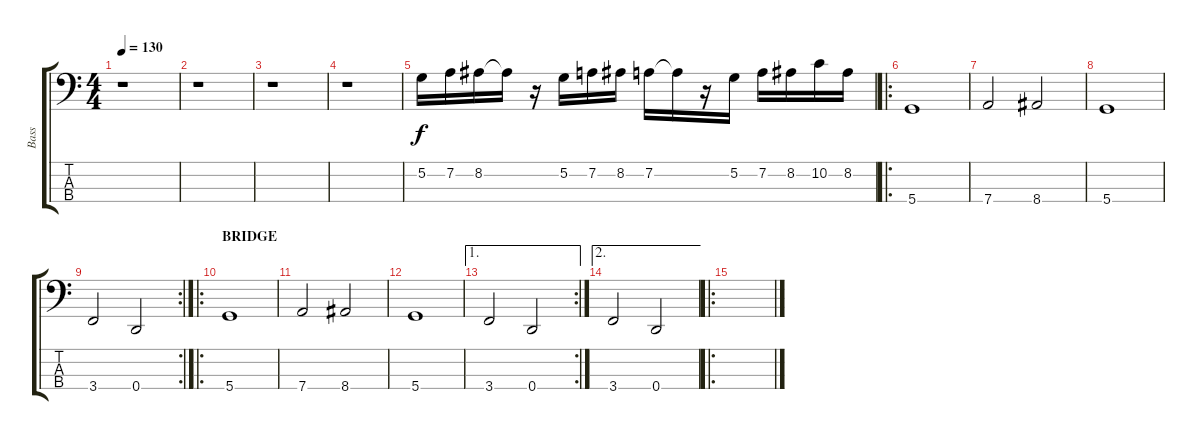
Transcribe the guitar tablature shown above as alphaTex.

\track ("Bass" "Bass") {instrument electricbasspick}
\staff {score tabs}
\tuning (G2 D2 A1 D1) {hide}
\ts (4 4)
\tempo 130
\clef f4
\ks c
r.1{dy ppp} |
r.1 |
r.1 |
r.1 |
5.2.16{dy f} 7.2.16 8.2.16 8.2{t}.16 r.16 5.2.16 7.2.16 8.2.16 7.2.16 7.2{t}.16 r.16 5.2.16 7.2.16 8.2.16 10.2.16 8.2.16 |
\ro
5.4.1 |
7.4.2 8.4.2 |
5.4.1 |
\rc 2
3.4.2 0.4.2 |
\ro
\section ("" "BRIDGE")
5.4.1 |
7.4.2 8.4.2 |
5.4.1 |
\ae 1
\rc 2
3.4.2 0.4.2 |
\ae 2
3.4.2 0.4.2 |
\ro
